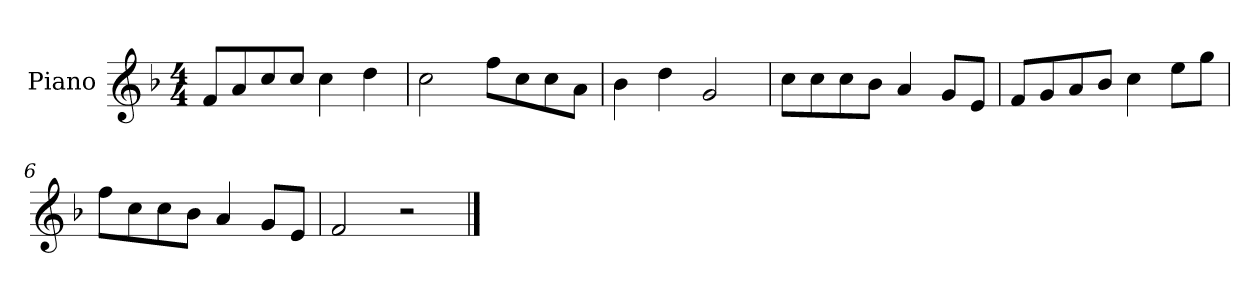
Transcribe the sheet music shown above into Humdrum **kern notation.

**kern
*part1
*staff1
*I"Piano
*I'P-no
*clefG2
*k[b-]
*M4/4
*MM90
=1
8f/L
8a/
8cc/
8cc/J
4cc\
4dd\
=2
2cc\
8ff\L
8cc\
8cc\
8a\J
=3
4b-\
4dd\
2g/
=4
8cc\L
8cc\
8cc\
8b-\J
4a/
8g/L
8e/J
=5
8f/L
8g/
8a/
8b-/J
4cc\
8ee\L
8gg\J
=6
8ff\L
8cc\
8cc\
8b-\J
4a/
8g/L
8e/J
=7
2f/
2r
==
*-
